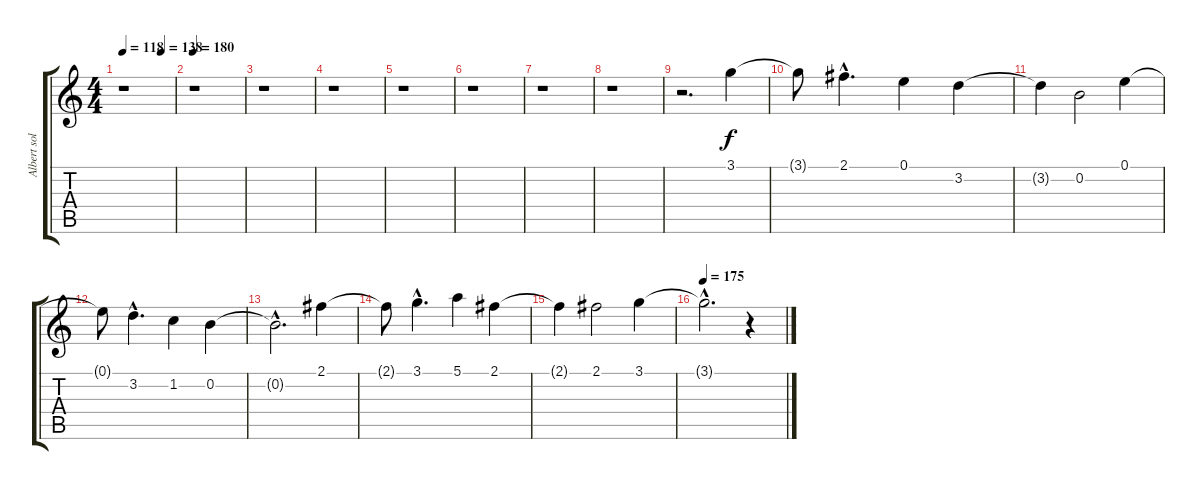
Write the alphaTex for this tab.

\track ("Albert solo" "Albert sol") {instrument overdrivenguitar}
\staff {score tabs}
\tuning (E4 B3 G3 D3 A2 E2) {hide}
\ts (4 4)
\tempo 118
\tempo (138 0.75)
\tempo 118
\clef g2
\ks c
r.1{dy f instrument overdrivenguitar} |
\tempo 180
r.1 |
r.1 |
r.1 |
r.1 |
r.1 |
r.1 |
r.1 |
r.2{d} 3.1.4 |
3.1{t}.8 2.1{hac}.4{d} 0.1.4 3.2.4 |
3.2{t}.4 0.2.2 0.1.4 |
0.1{t}.8 3.2{hac}.4{d} 1.2.4 0.2.4 |
0.2{hac t}.2{d} 2.1.4 |
2.1{t}.8 3.1{hac}.4{d} 5.1.4 2.1.4 |
2.1{t}.4 2.1.2 3.1.4 |
\tempo 175
3.1{hac t}.2{d} r.4
